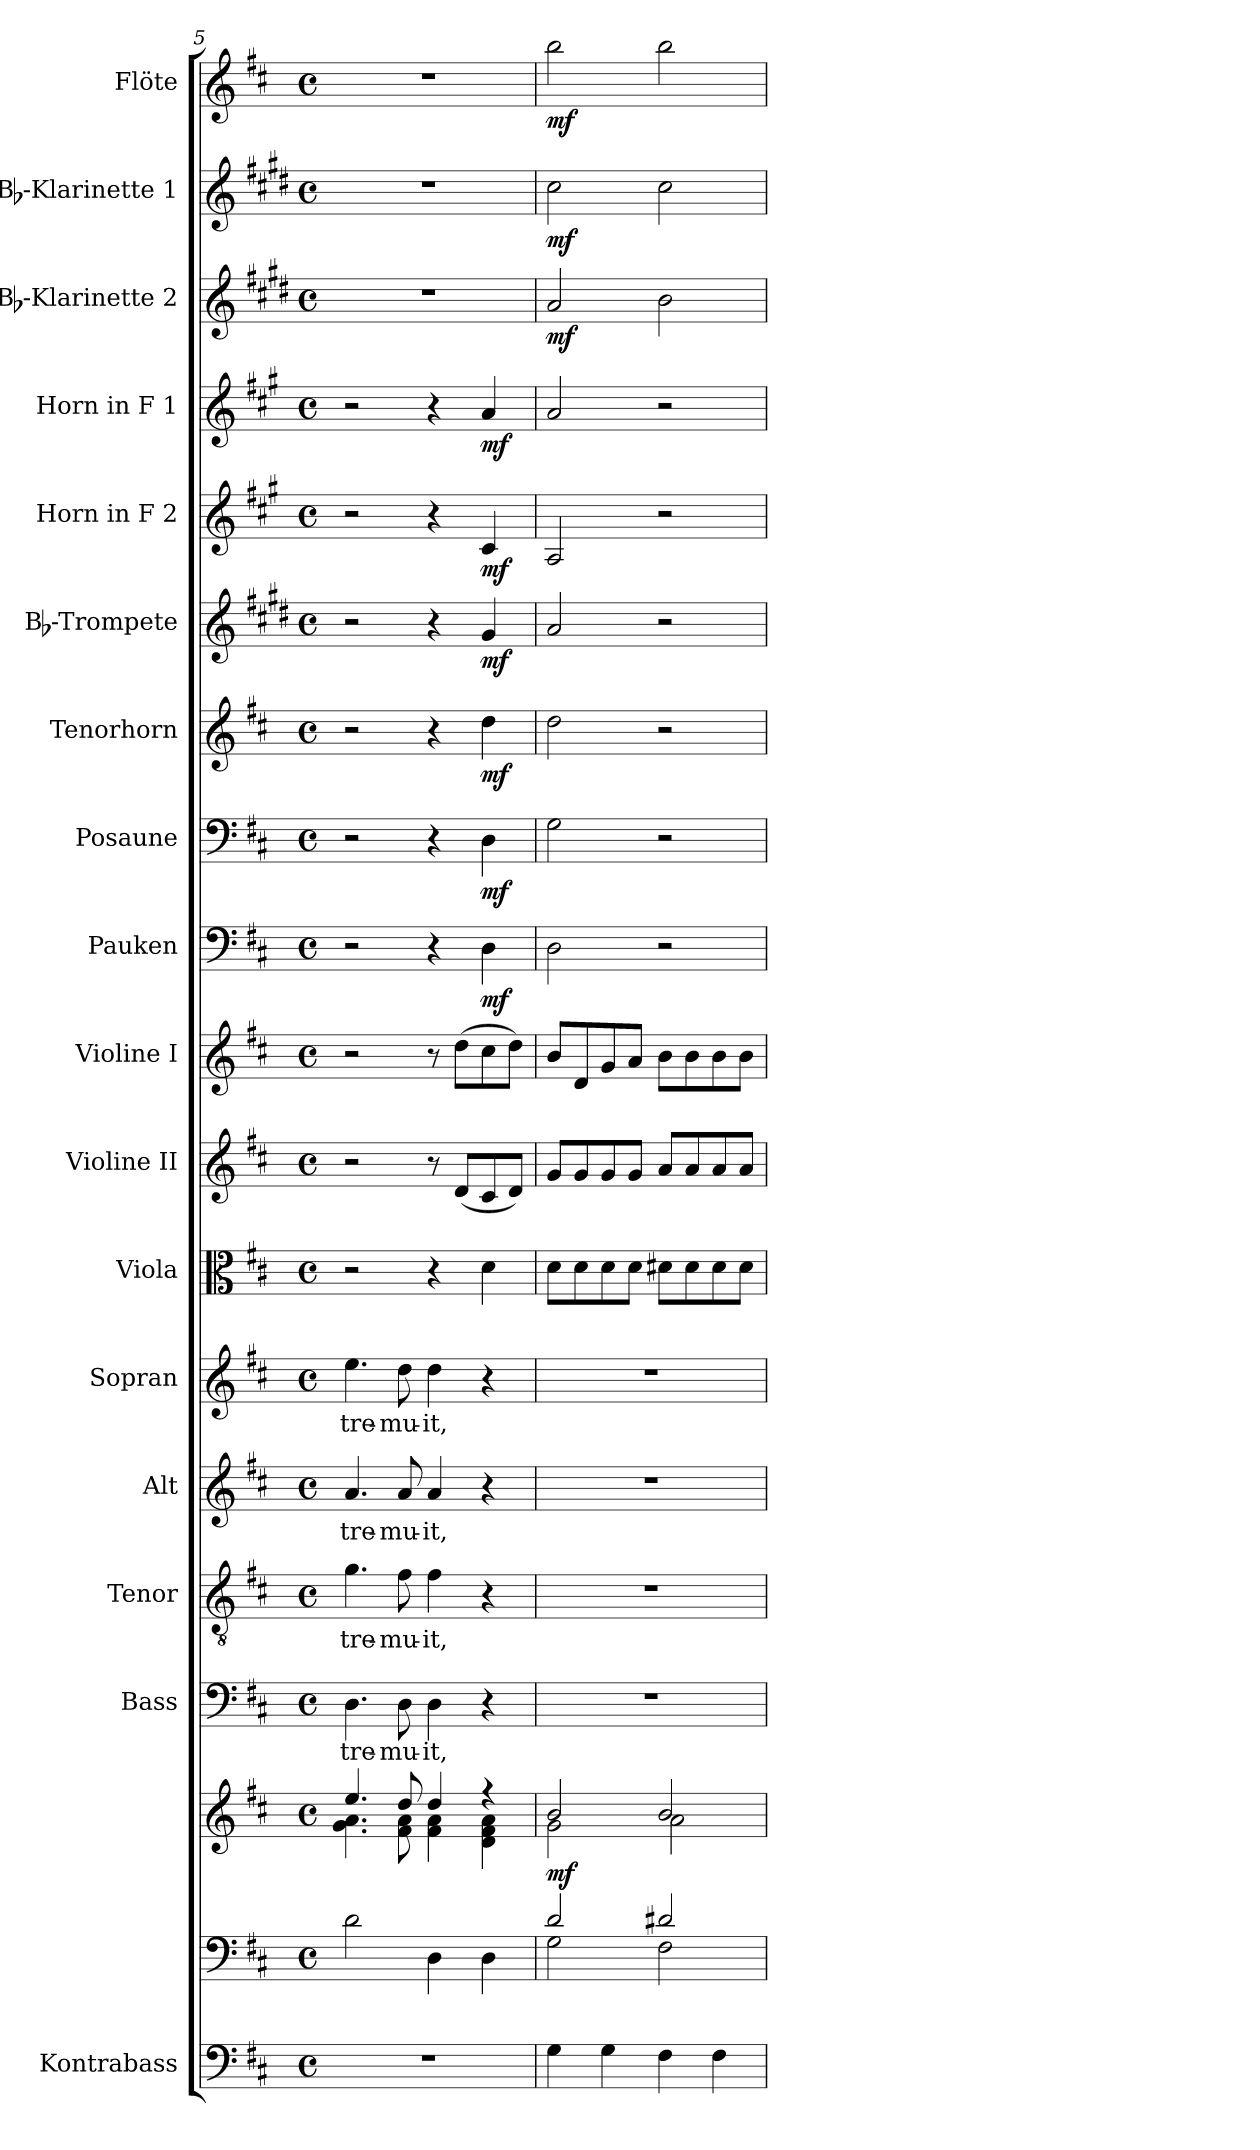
**kern	**kern	**kern	**dynam	**kern	**text	**kern	**text	**kern	**text	**kern	**text	**kern	**kern	**kern	**kern	**dynam	**kern	**dynam	**kern	**dynam	**kern	**dynam	**kern	**dynam	**kern	**dynam	**kern	**dynam	**kern	**dynam	**kern	**dynam
*part18	*part17	*part17	*part17	*part16	*part16	*part15	*part15	*part14	*part14	*part13	*part13	*part12	*part11	*part10	*part9	*part9	*part8	*part8	*part7	*part7	*part6	*part6	*part5	*part5	*part4	*part4	*part3	*part3	*part2	*part2	*part1	*part1
*staff19	*staff18	*staff17	*staff17/18	*staff16	*staff16	*staff15	*staff15	*staff14	*staff14	*staff13	*staff13	*staff12	*staff11	*staff10	*staff9	*staff9	*staff8	*staff8	*staff7	*staff7	*staff6	*staff6	*staff5	*staff5	*staff4	*staff4	*staff3	*staff3	*staff2	*staff2	*staff1	*staff1
*I"Kontrabass	*	*	*	*I"Bass	*	*I"Tenor	*	*I"Alt	*	*I"Sopran	*	*I"Viola	*I"Violine II	*I"Violine I	*I"Pauken	*	*I"Posaune	*	*I"Tenorhorn	*	*I"Bb-Trompete	*	*I"Horn in F 2	*	*I"Horn in F 1	*	*I"Bb-Klarinette 2	*	*I"Bb-Klarinette 1	*	*I"Flöte	*
*I'Kb.	*	*	*	*I'B.	*	*I'T.	*	*I'A.	*	*I'S.	*	*I'Vla.	*I'Vl. II	*I'Vl. I	*I'Pk.	*	*I'Pos.	*	*I'T. Hrn.	*	*I'Bb Trp.	*	*	*	*	*	*I'Bb Kl. 2	*	*I'Bb Kl. 1	*	*I'Fl.	*
*clefF4	*clefF4	*clefG2	*	*clefF4	*	*clefGv2	*	*clefG2	*	*clefG2	*	*clefC3	*clefG2	*clefG2	*clefF4	*	*clefF4	*	*clefG2	*	*clefG2	*	*clefG2	*	*clefG2	*	*clefG2	*	*clefG2	*	*clefG2	*
*ITrd7c12	*	*	*	*	*	*	*	*	*	*	*	*	*	*	*	*	*	*	*ITrd8c14	*	*ITrd1c2	*	*ITrd4c7	*	*ITrd4c7	*	*ITrd1c2	*	*ITrd1c2	*	*	*
*k[f#c#]	*k[f#c#]	*k[f#c#]	*	*k[f#c#]	*	*k[f#c#]	*	*k[f#c#]	*	*k[f#c#]	*	*k[f#c#]	*k[f#c#]	*k[f#c#]	*k[f#c#]	*	*k[f#c#]	*	*k[f#c#]	*	*k[f#c#]	*	*k[f#c#]	*	*k[f#c#]	*	*k[f#c#]	*	*k[f#c#]	*	*k[f#c#]	*
*D:	*D:	*D:	*	*D:	*	*D:	*	*D:	*	*D:	*	*D:	*D:	*D:	*D:	*	*D:	*	*D:	*	*D:	*	*D:	*	*D:	*	*D:	*	*D:	*	*D:	*
*M4/4	*M4/4	*M4/4	*	*M4/4	*	*M4/4	*	*M4/4	*	*M4/4	*	*M4/4	*M4/4	*M4/4	*M4/4	*	*M4/4	*	*M4/4	*	*M4/4	*	*M4/4	*	*M4/4	*	*M4/4	*	*M4/4	*	*M4/4	*
*met(c)	*met(c)	*met(c)	*	*met(c)	*	*met(c)	*	*met(c)	*	*met(c)	*	*met(c)	*met(c)	*met(c)	*met(c)	*	*met(c)	*	*met(c)	*	*met(c)	*	*met(c)	*	*met(c)	*	*met(c)	*	*met(c)	*	*met(c)	*
=5	=5	=5	=5	=5	=5	=5	=5	=5	=5	=5	=5	=5	=5	=5	=5	=5	=5	=5	=5	=5	=5	=5	=5	=5	=5	=5	=5	=5	=5	=5	=5	=5
*	*	*^	*	*	*	*	*	*	*	*	*	*	*	*	*	*	*	*	*	*	*	*	*	*	*	*	*	*	*	*	*	*
!	!	!	!	!	!	!LO:LY:b	!	!LO:LY:b	!	!LO:LY:b	!	!LO:LY:b	!	!	!	!	!	!	!	!	!	!	!	!	!	!	!	!	!	!	!	!	!
1r	2d\	4.ee/	4.g\ 4.a\	.	4.D\	tre-	4.g\	tre-	4.a/	tre-	4.ee\	tre-	2r	2r	2r	2r	.	2r	.	2r	.	2r	.	2r	.	2r	.	1r	.	1r	.	1r	.
!	!	!	!	!	!	!LO:LY:b	!	!LO:LY:b	!	!LO:LY:b	!	!LO:LY:b	!	!	!	!	!	!	!	!	!	!	!	!	!	!	!	!	!	!	!	!	!
.	.	8dd/	8f#\ 8a\	.	8D\	-mu-	8f#\	-mu-	8a/	-mu-	8dd\	-mu-	.	.	.	.	.	.	.	.	.	.	.	.	.	.	.	.	.	.	.	.	.
!	!	!	!	!	!	!LO:LY:b	!	!LO:LY:b	!	!LO:LY:b	!	!LO:LY:b	!	!	!	!	!	!	!	!	!	!	!	!	!	!	!	!	!	!	!	!	!
.	4D\	4dd/	4f#\ 4a\	.	4D\	-it,	4f#\	-it,	4a/	-it,	4dd\	-it,	4r	8r	8r	4r	.	4r	.	4r	.	4r	.	4r	.	4r	.	.	.	.	.	.	.
.	.	.	.	.	.	.	.	.	.	.	.	.	.	(<8d/L	(>8dd\L	.	.	.	.	.	.	.	.	.	.	.	.	.	.	.	.	.	.
!	!	!	!	!	!	!	!	!	!	!	!	!	!	!	!	!	!LO:DY:b	!	!LO:DY:b	!	!LO:DY:b	!	!LO:DY:b	!	!LO:DY:b	!	!LO:DY:b	!	!	!	!	!	!
.	4D\	4rff	4d\ 4f#\ 4a\	.	4r	.	4r	.	4r	.	4r	.	4d\	8c#/	8cc#\	4D\	mf	4D\	mf	4d\	mf	4f#/	mf	4F#/	mf	4d/	mf	.	.	.	.	.	.
.	.	.	.	.	.	.	.	.	.	.	.	.	.	8d/J)	8dd\J)	.	.	.	.	.	.	.	.	.	.	.	.	.	.	.	.	.	.
=6	=6	=6	=6	=6	=6	=6	=6	=6	=6	=6	=6	=6	=6	=6	=6	=6	=6	=6	=6	=6	=6	=6	=6	=6	=6	=6	=6	=6	=6	=6	=6	=6	=6
*	*^	*	*	*	*	*	*	*	*	*	*	*	*	*	*	*	*	*	*	*	*	*	*	*	*	*	*	*	*	*	*	*	*
!	!	!	!	!	!LO:DY:b	!	!	!	!	!	!	!	!	!	!	!	!	!	!	!	!	!	!	!	!	!	!	!	!	!LO:DY:b	!	!LO:DY:b	!	!LO:DY:b
4GG\	2d/	2G\	2b/	2g\	mf	1r	.	1r	.	1r	.	1r	.	8d\L	8g/L	8b/L	2D\	.	2G\	.	2d\	.	2g/	.	2D/	.	2d/	.	2g/	mf	2b\	mf	2bb\	mf
.	.	.	.	.	.	.	.	.	.	.	.	.	.	8d\	8g/	8d/	.	.	.	.	.	.	.	.	.	.	.	.	.	.	.	.	.	.
4GG\	.	.	.	.	.	.	.	.	.	.	.	.	.	8d\	8g/	8g/	.	.	.	.	.	.	.	.	.	.	.	.	.	.	.	.	.	.
.	.	.	.	.	.	.	.	.	.	.	.	.	.	8d\J	8g/J	8a/J	.	.	.	.	.	.	.	.	.	.	.	.	.	.	.	.	.	.
4FF#\	2d#X/	2F#\	2b/	2a\	.	.	.	.	.	.	.	.	.	8d#X\L	8a/L	8b\L	2r	.	2r	.	2r	.	2r	.	2r	.	2r	.	2a\	.	2b\	.	2bb\	.
.	.	.	.	.	.	.	.	.	.	.	.	.	.	8d#\	8a/	8b\	.	.	.	.	.	.	.	.	.	.	.	.	.	.	.	.	.	.
4FF#\	.	.	.	.	.	.	.	.	.	.	.	.	.	8d#\	8a/	8b\	.	.	.	.	.	.	.	.	.	.	.	.	.	.	.	.	.	.
.	.	.	.	.	.	.	.	.	.	.	.	.	.	8d#\J	8a/J	8b\J	.	.	.	.	.	.	.	.	.	.	.	.	.	.	.	.	.	.
*	*v	*v	*	*	*	*	*	*	*	*	*	*	*	*	*	*	*	*	*	*	*	*	*	*	*	*	*	*	*	*	*	*	*	*
*	*	*v	*v	*	*	*	*	*	*	*	*	*	*	*	*	*	*	*	*	*	*	*	*	*	*	*	*	*	*	*	*	*	*
=	=	=	=	=	=	=	=	=	=	=	=	=	=	=	=	=	=	=	=	=	=	=	=	=	=	=	=	=	=	=	=	=
*-	*-	*-	*-	*-	*-	*-	*-	*-	*-	*-	*-	*-	*-	*-	*-	*-	*-	*-	*-	*-	*-	*-	*-	*-	*-	*-	*-	*-	*-	*-	*-	*-
